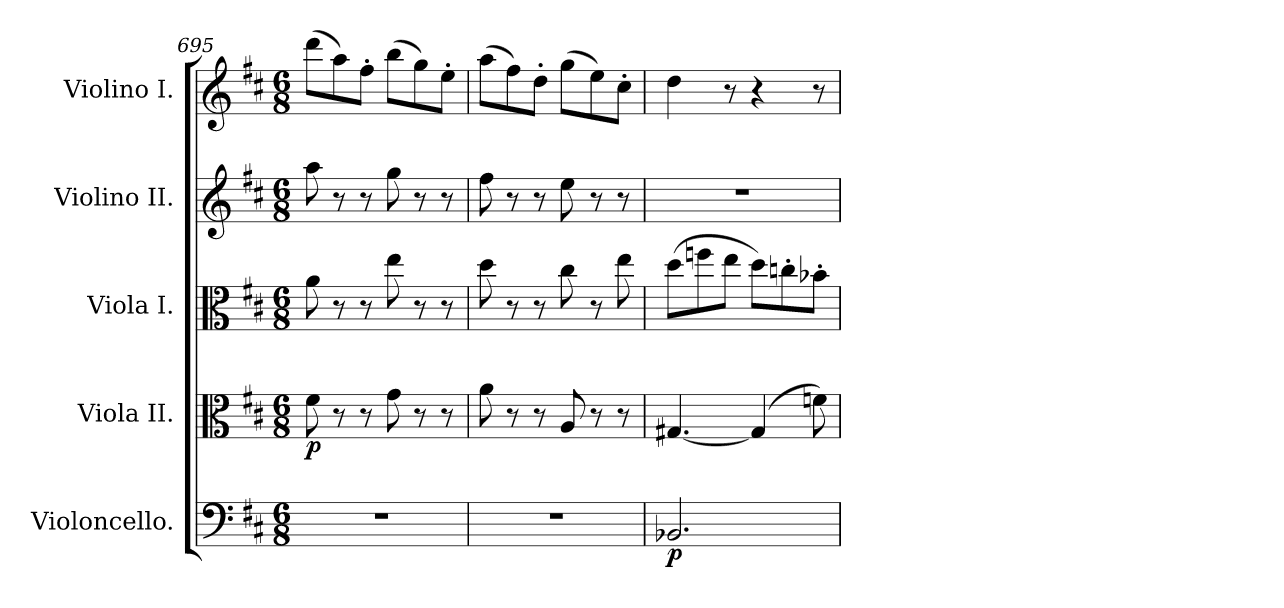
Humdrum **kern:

**kern	**dynam	**kern	**dynam	**kern	**kern	**kern
*part5	*part5	*part4	*part4	*part3	*part2	*part1
*staff5	*staff5	*staff4	*staff4	*staff3	*staff2	*staff1
*I"Violoncello.	*	*I"Viola II.	*	*I"Viola I.	*I"Violino II.	*I"Violino I.
*I'Vc	*	*I'Vla	*	*I'Vla	*I'Vln	*I'Vln
!!LO:LB:g=z
*clefF4	*	*clefC3	*	*clefC3	*clefG2	*clefG2
*k[f#c#]	*	*k[f#c#]	*	*k[f#c#]	*k[f#c#]	*k[f#c#]
*M6/8	*	*M6/8	*	*M6/8	*M6/8	*M6/8
=695	=695	=695	=695	=695	=695	=695
!	!	!	!LO:DY:b	!	!	!
2.r	.	8f#\	p	8a\	8aa\	(>8ddd\L
.	.	8r	.	8r	8r	8aa\)
.	.	8r	.	8r	8r	8ff#'\J
.	.	8g\	.	8ee\	8gg\	(>8bb\L
.	.	8r	.	8r	8r	8gg\)
.	.	8r	.	8r	8r	8ee'\J
=696	=696	=696	=696	=696	=696	=696
2.r	.	8a\	.	8dd\	8ff#\	(>8aa\L
.	.	8r	.	8r	8r	8ff#\)
.	.	8r	.	8r	8r	8dd'\J
.	.	8A/	.	8cc#\	8ee\	(>8gg\L
.	.	8r	.	8r	8r	8ee\)
.	.	8r	.	8ee\	8r	8cc#'\J
=697	=697	=697	=697	=697	=697	=697
!	!LO:DY:b	!	!	!	!	!
2.BB-X/	p	[4.G#X/	.	(>8dd\L	2.r	4dd\
.	.	.	.	8ffn\	.	.
.	.	.	.	8ee\J	.	8r
.	.	(>4G#/]	.	8dd\L)	.	4r
.	.	.	.	8ccn'\	.	.
.	.	8fn\)	.	8b-X'\J	.	8r
=	=	=	=	=	=	=
*-	*-	*-	*-	*-	*-	*-
